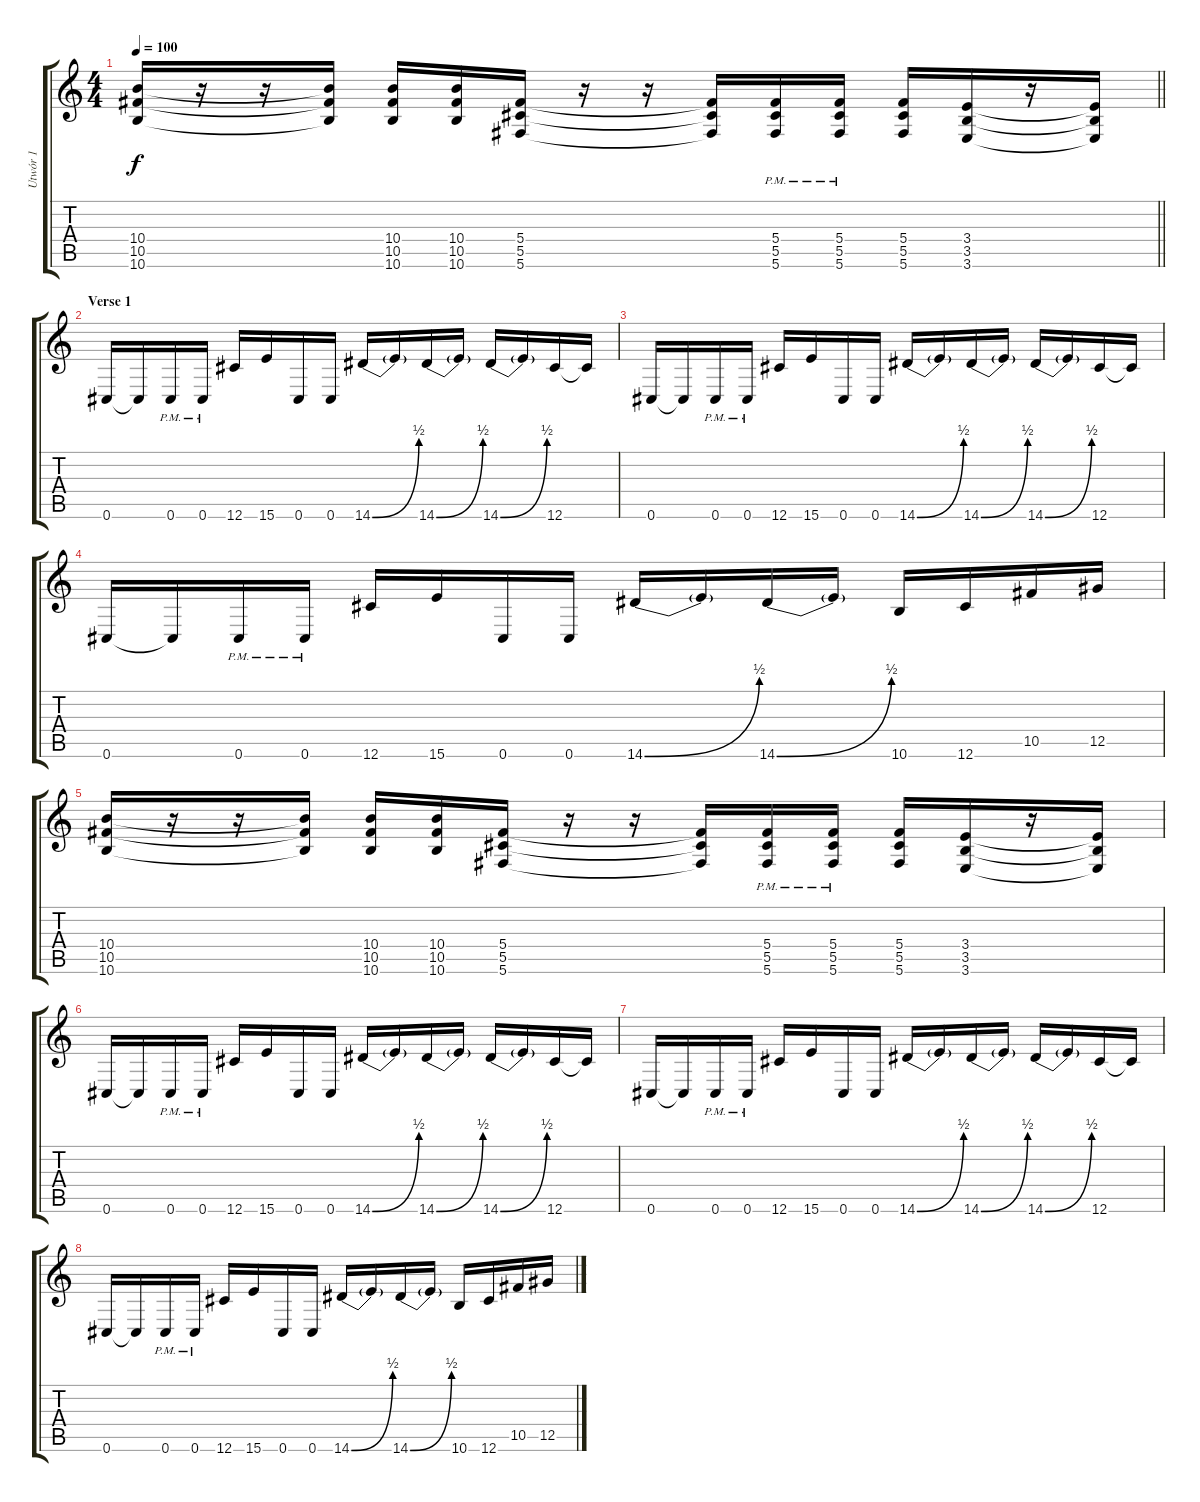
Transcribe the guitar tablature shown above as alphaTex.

\track ("Utwór 1" "Utwór 1") {instrument distortionguitar}
\staff {score tabs}
\tuning (Eb4 Bb3 Gb3 Db3 Ab2 Db2) {hide}
\ts (4 4)
\tempo 100
\clef g2
\barLineRight lightlight
\ks c
(10.4 10.5 10.6).16{dy f} r.16 r.16 (10.4{t} 10.5{t} 10.6{t}).16 (10.4 10.5 10.6).16 (10.4 10.5 10.6).16 (5.4 5.5 5.6).16 r.16 r.16 (5.4{t} 5.5{t} 5.6{t}).16 (5.4{pm} 5.5{pm} 5.6{pm}).16 (5.4{pm} 5.5{pm} 5.6{pm}).16 (5.4 5.5 5.6).16 (3.4 3.5 3.6).16 r.16 (3.4{t} 3.5{t} 3.6{t}).16 |
\section ("" "Verse 1")
0.6.16 0.6{t}.16 0.6{pm}.16 0.6{pm}.16 12.6.16 15.6.16 0.6.16 0.6.16 14.6{be (bend 0 0 60 2)}.16 14.6{t}.16 14.6{be (bend 0 0 60 2)}.16 14.6{t}.16 14.6{be (bend 0 0 60 2)}.16 14.6{t}.16 12.6.16 12.6{t}.16 |
0.6.16 0.6{t}.16 0.6{pm}.16 0.6{pm}.16 12.6.16 15.6.16 0.6.16 0.6.16 14.6{be (bend 0 0 60 2)}.16 14.6{t}.16 14.6{be (bend 0 0 60 2)}.16 14.6{t}.16 14.6{be (bend 0 0 60 2)}.16 14.6{t}.16 12.6.16 12.6{t}.16 |
0.6.16 0.6{t}.16 0.6{pm}.16 0.6{pm}.16 12.6.16 15.6.16 0.6.16 0.6.16 14.6{be (bend 0 0 60 2)}.16 14.6{t}.16 14.6{be (bend 0 0 60 2)}.16 14.6{t}.16 10.6.16 12.6.16 10.5.16 12.5.16 |
(10.4 10.5 10.6).16 r.16 r.16 (10.4{t} 10.5{t} 10.6{t}).16 (10.4 10.5 10.6).16 (10.4 10.5 10.6).16 (5.4 5.5 5.6).16 r.16 r.16 (5.4{t} 5.5{t} 5.6{t}).16 (5.4{pm} 5.5{pm} 5.6{pm}).16 (5.4{pm} 5.5{pm} 5.6{pm}).16 (5.4 5.5 5.6).16 (3.4 3.5 3.6).16 r.16 (3.4{t} 3.5{t} 3.6{t}).16 |
0.6.16 0.6{t}.16 0.6{pm}.16 0.6{pm}.16 12.6.16 15.6.16 0.6.16 0.6.16 14.6{be (bend 0 0 60 2)}.16 14.6{t}.16 14.6{be (bend 0 0 60 2)}.16 14.6{t}.16 14.6{be (bend 0 0 60 2)}.16 14.6{t}.16 12.6.16 12.6{t}.16 |
0.6.16 0.6{t}.16 0.6{pm}.16 0.6{pm}.16 12.6.16 15.6.16 0.6.16 0.6.16 14.6{be (bend 0 0 60 2)}.16 14.6{t}.16 14.6{be (bend 0 0 60 2)}.16 14.6{t}.16 14.6{be (bend 0 0 60 2)}.16 14.6{t}.16 12.6.16 12.6{t}.16 |
0.6.16 0.6{t}.16 0.6{pm}.16 0.6{pm}.16 12.6.16 15.6.16 0.6.16 0.6.16 14.6{be (bend 0 0 60 2)}.16 14.6{t}.16 14.6{be (bend 0 0 60 2)}.16 14.6{t}.16 10.6.16 12.6.16 10.5.16 12.5.16
